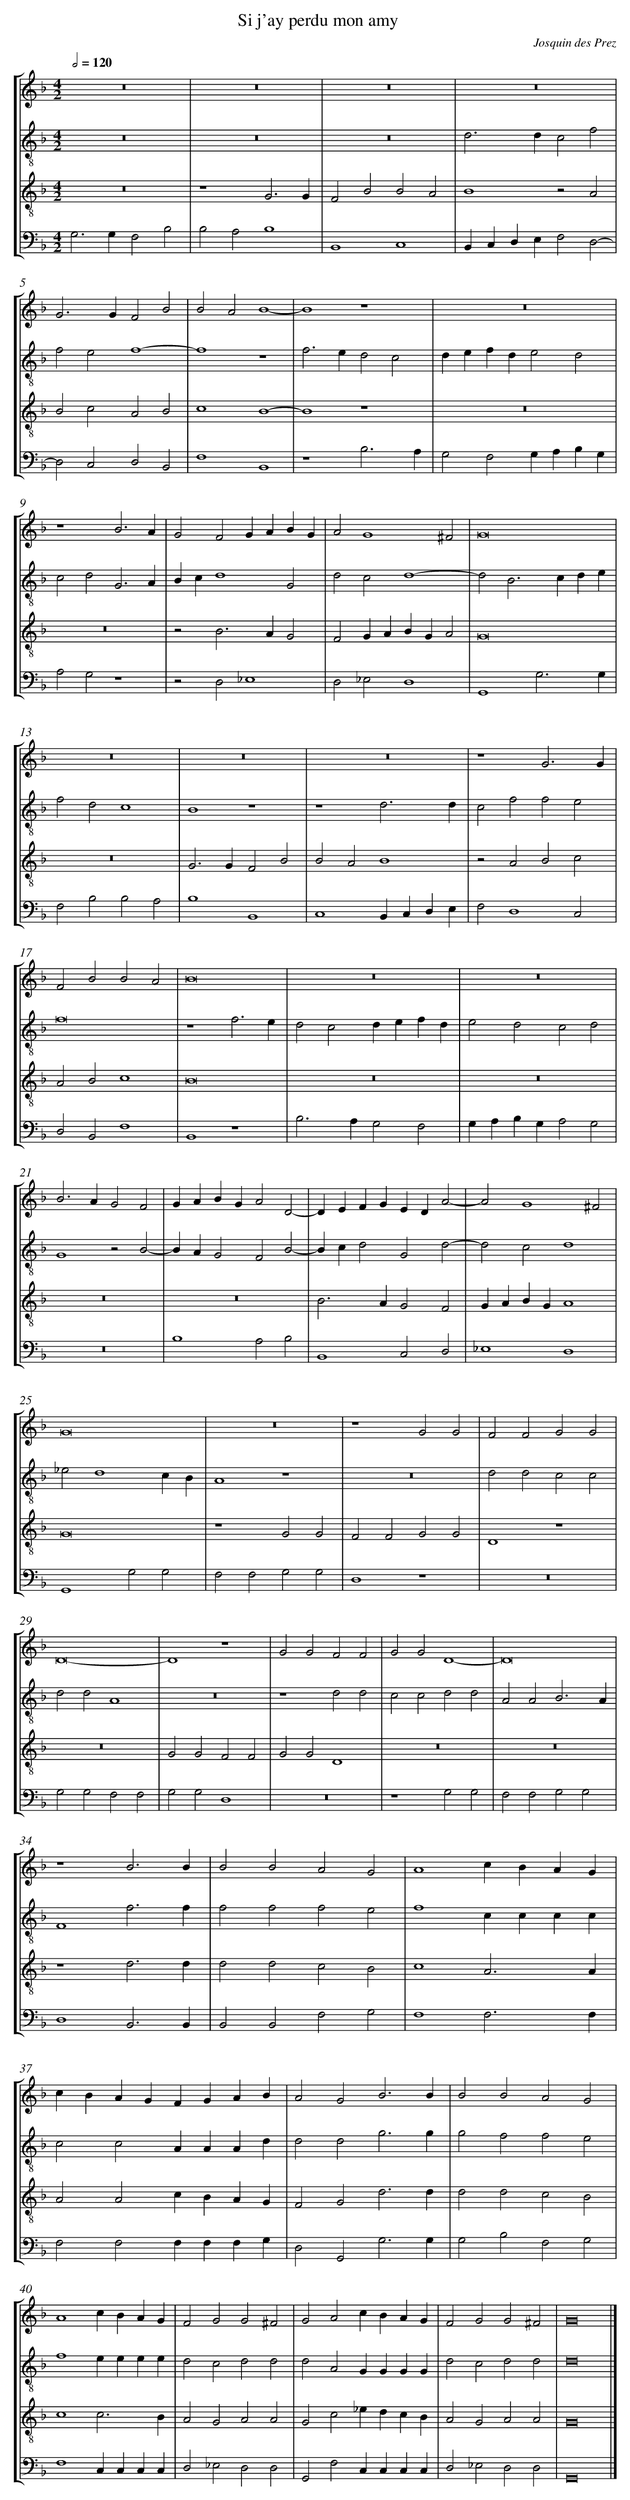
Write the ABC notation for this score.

X:1
T:Si j'ay perdu mon amy
C: Josquin des Prez
L: 1/4
M: 4/2
Q: 1/2=120
%%staves [1 2 3 4]
V: 1 clef=treble
V: 2 clef=treble-8
V: 3 clef=treble-8
V: 4 clef=bass
K: F
[V:1] z8 |
[V:2] z8 |
[V:3] z8 |
[V:4] G,3G,F,2B,2 |
[V:1] z8 |
[V:2] z8 |
[V:3] z4G3G |
[V:4] B,2A,2B,4 |
[V:1] z8 |
[V:2] z8 |
[V:3] F2B2B2A2 |
[V:4] B,,4C,4 |
[V:1] z8 |
[V:2] d3dc2f2 |
[V:3] B4z2A2 |
[V:4] B,,C,D,E,F,2D,2- |
[V:1] G3GF2B2 |
[V:2] f2e2f4- |
[V:3] B2c2A2B2 |
[V:4] D,2C,2D,2B,,2 |
[V:1] B2A2B4- |
[V:2] f4z4 |
[V:3] c4B4- |
[V:4] F,4B,,4 |
[V:1] B4z4 |
[V:2] f3ed2c2 |
[V:3] B4z4 |
[V:4] z4B,3A, |
[V:1] z8 |
[V:2] defde2d2 |
[V:3] z8 |
[V:4] G,2F,2G,A,B,G, |
[V:1] z4B3A |
[V:2] c2d2G3A |
[V:3] z8 |
[V:4] A,2G,2z4 |
[V:1] G2F2GABG |
[V:2] Bcd4G2 |
[V:3] z2B3AG2 |
[V:4] z2D,2_E,4 |
[V:1] A2G4^F2 |
[V:2] d2c2d4- |
[V:3] F2GABGA2 |
[V:4] D,2_E,2D,4 |
[V:1] G8 |
[V:2] d2B3cde |
[V:3] G8 |
[V:4] G,,4G,3G, |
[V:1] z8 |
[V:2] f2d2c4 |
[V:3] z8 |
[V:4] F,2B,2B,2A,2 |
[V:1] z8 |
[V:2] B4z4 |
[V:3] G3GF2B2 |
[V:4] B,4B,,4 |
[V:1] z8 |
[V:2] z4d3d |
[V:3] B2A2B4 |
[V:4] C,4B,,C,D,E, |
[V:1] z4G3G |
[V:2] c2f2f2e2 |
[V:3] z2A2B2c2 |
[V:4] F,2D,4C,2 |
[V:1] F2B2B2A2 |
[V:2] f8 |
[V:3] A2B2c4 |
[V:4] D,2B,,2F,4 |
[V:1] B8 |
[V:2] z4f3e |
[V:3] B8 |
[V:4] B,,4z4 |
[V:1] z8 |
[V:2] d2c2defd |
[V:3] z8 |
[V:4] B,3A,G,2F,2 |
[V:1] z8 |
[V:2] e2d2c2d2 |
[V:3] z8 |
[V:4] G,A,B,G,A,2G,2 |
[V:1] B3AG2F2 |
[V:2] G4z2B2- |
[V:3] z8 |
[V:4] z8 |
[V:1] GABGA2D2- |
[V:2] BAG2F2B2- |
[V:3] z8 |
[V:4] B,4A,2B,2 |
[V:1] DEFGEDA2- |
[V:2] Bcd2G2d2- |
[V:3] B3AG2F2 |
[V:4] B,,4C,2D,2 |
[V:1] A2G4^F2 |
[V:2] d2c2d4 |
[V:3] GABGA4 |
[V:4] _E,4D,4 |
[V:1] G8 |
[V:2] _e2d4cB |
[V:3] G8 |
[V:4] G,,4G,2G,2 |
[V:1] z8 |
[V:2] A4z4 |
[V:3] z4G2G2 |
[V:4] F,2F,2G,2G,2 |
[V:1] z4G2G2 |
[V:2] z8 |
[V:3] F2F2G2G2 |
[V:4] D,4z4 |
[V:1] F2F2G2G2 |
[V:2] d2d2c2c2 |
[V:3] D4z4 |
[V:4] z8 |
[V:1] D8- |
[V:2] d2d2A4 |
[V:3] z8 |
[V:4] G,2G,2F,2F,2 |
[V:1] D4z4 |
[V:2] z8 |
[V:3] G2G2F2F2 |
[V:4] G,2G,2D,4 |
[V:1] G2G2F2F2 |
[V:2] z4d2d2 |
[V:3] G2G2D4 |
[V:4] z8 |
[V:1] G2G2D4- |
[V:2] c2c2d2d2 |
[V:3] z8 |
[V:4] z4G,2G,2 |
[V:1] D8 |
[V:2] A2A2B3A |
[V:3] z8 |
[V:4] F,2F,2G,2G,2 |
[V:1] z4B3B |
[V:2] F4f3f |
[V:3] z4d3d |
[V:4] D,4B,,3B,, |
[V:1] B2B2A2G2 |
[V:2] f2f2f2e2 |
[V:3] d2d2c2B2 |
[V:4] B,,2B,,2F,2G,2 |
[V:1] A4cBAG |
[V:2] f4cccc |
[V:3] c4A3A |
[V:4] F,4F,3F, |
[V:1] cBAGFGAB |
[V:2] c2c2AAAd |
[V:3] A2A2cBAG |
[V:4] F,2F,2F,F,F,G, |
[V:1] A2G2B3B |
[V:2] d2d2g3g |
[V:3] F2G2d3d |
[V:4] D,2G,,2G,3G, |
[V:1] B2B2A2G2 |
[V:2] g2f2f2e2 |
[V:3] d2d2c2B2 |
[V:4] G,2B,2F,2G,2 |
[V:1] A4cBAG |
[V:2] f4eeee |
[V:3] c4c3B |
[V:4] F,4C,C,C,C, |
[V:1] F2G2G2^F2 |
[V:2] d2c2d2d2 |
[V:3] A2G2A2A2 |
[V:4] D,2_E,2D,2D,2 |
[V:1] G2A2cBAG |
[V:2] d2A2GGGG |
[V:3] G2c2_edcB |
[V:4] G,,2F,2C,C,C,C, |
[V:1] F2G2G2^F2 |
[V:2] d2c2d2d2 |
[V:3] A2G2A2A2 |
[V:4] D,2_E,2D,2D,2 |
[V:1] G8 |]
[V:2] d8 |]
[V:3] G8 |]
[V:4] G,,8 |]
